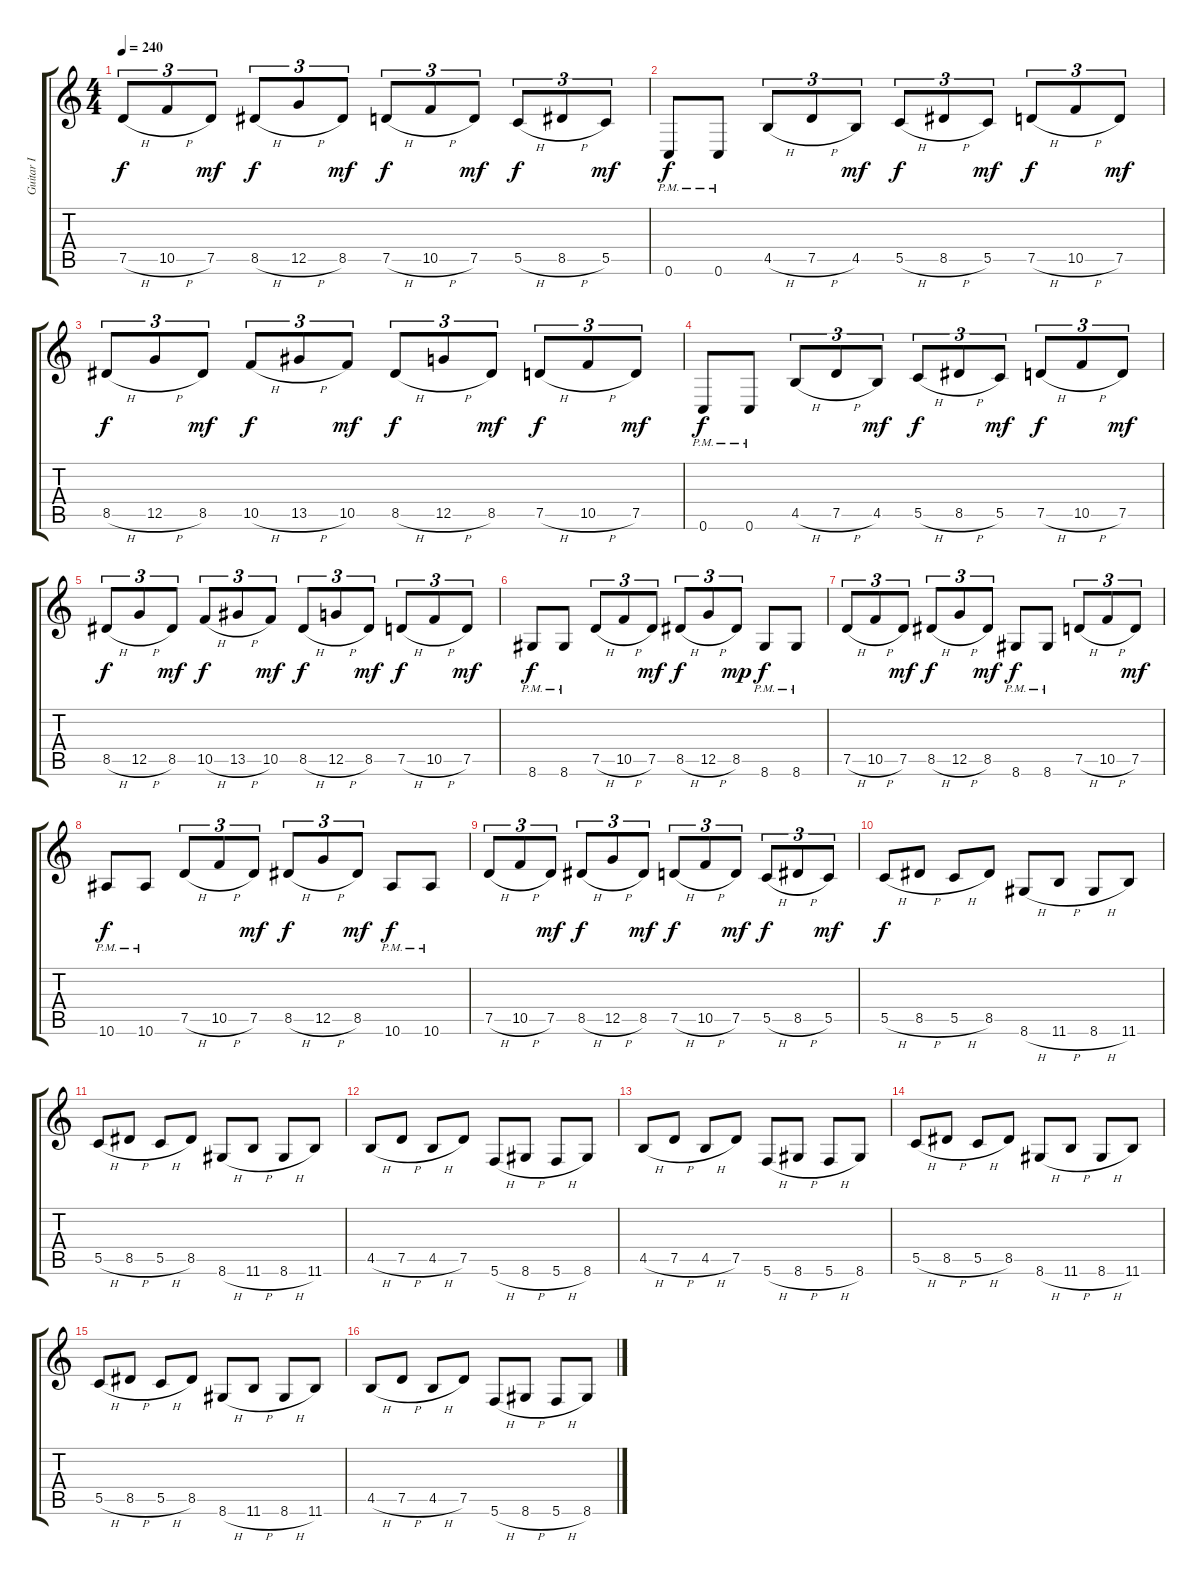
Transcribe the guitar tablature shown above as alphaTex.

\track ("Guitar I" "Guitar I") {instrument distortionguitar}
\staff {score tabs}
\tuning (D4 A3 F3 C3 G2 C2) {hide}
\ts (4 4)
\tempo 240
\clef g2
\ks c
7.5{h}.8{tu (3 2) dy f} 10.5{h}.8{tu (3 2)} 7.5.8{tu (3 2) dy mf} 8.5{h}.8{tu (3 2) dy f} 12.5{h}.8{tu (3 2)} 8.5.8{tu (3 2) dy mf} 7.5{h}.8{tu (3 2) dy f} 10.5{h}.8{tu (3 2)} 7.5.8{tu (3 2) dy mf} 5.5{h}.8{tu (3 2) dy f} 8.5{h}.8{tu (3 2)} 5.5.8{tu (3 2) dy mf} |
0.6{pm}.8{dy f} 0.6{pm}.8 4.5{h}.8{tu (3 2)} 7.5{h}.8{tu (3 2)} 4.5.8{tu (3 2) dy mf} 5.5{h}.8{tu (3 2) dy f} 8.5{h}.8{tu (3 2)} 5.5.8{tu (3 2) dy mf} 7.5{h}.8{tu (3 2) dy f} 10.5{h}.8{tu (3 2)} 7.5.8{tu (3 2) dy mf} |
8.5{h}.8{tu (3 2) dy f} 12.5{h}.8{tu (3 2)} 8.5.8{tu (3 2) dy mf} 10.5{h}.8{tu (3 2) dy f} 13.5{h}.8{tu (3 2)} 10.5.8{tu (3 2) dy mf} 8.5{h}.8{tu (3 2) dy f} 12.5{h}.8{tu (3 2)} 8.5.8{tu (3 2) dy mf} 7.5{h}.8{tu (3 2) dy f} 10.5{h}.8{tu (3 2)} 7.5.8{tu (3 2) dy mf} |
0.6{pm}.8{dy f} 0.6{pm}.8 4.5{h}.8{tu (3 2)} 7.5{h}.8{tu (3 2)} 4.5.8{tu (3 2) dy mf} 5.5{h}.8{tu (3 2) dy f} 8.5{h}.8{tu (3 2)} 5.5.8{tu (3 2) dy mf} 7.5{h}.8{tu (3 2) dy f} 10.5{h}.8{tu (3 2)} 7.5.8{tu (3 2) dy mf} |
8.5{h}.8{tu (3 2) dy f} 12.5{h}.8{tu (3 2)} 8.5.8{tu (3 2) dy mf} 10.5{h}.8{tu (3 2) dy f} 13.5{h}.8{tu (3 2)} 10.5.8{tu (3 2) dy mf} 8.5{h}.8{tu (3 2) dy f} 12.5{h}.8{tu (3 2)} 8.5.8{tu (3 2) dy mf} 7.5{h}.8{tu (3 2) dy f} 10.5{h}.8{tu (3 2)} 7.5.8{tu (3 2) dy mf} |
8.6{pm}.8{dy f} 8.6{pm}.8 7.5{h}.8{tu (3 2)} 10.5{h}.8{tu (3 2)} 7.5.8{tu (3 2) dy mf} 8.5{h}.8{tu (3 2) dy f} 12.5{h}.8{tu (3 2)} 8.5.8{tu (3 2) dy mp} 8.6{pm}.8{dy f} 8.6{pm}.8 |
7.5{h}.8{tu (3 2)} 10.5{h}.8{tu (3 2)} 7.5.8{tu (3 2) dy mf} 8.5{h}.8{tu (3 2) dy f} 12.5{h}.8{tu (3 2)} 8.5.8{tu (3 2) dy mf} 8.6{pm}.8{dy f} 8.6{pm}.8 7.5{h}.8{tu (3 2)} 10.5{h}.8{tu (3 2)} 7.5.8{tu (3 2) dy mf} |
10.6{pm}.8{dy f} 10.6{pm}.8 7.5{h}.8{tu (3 2)} 10.5{h}.8{tu (3 2)} 7.5.8{tu (3 2) dy mf} 8.5{h}.8{tu (3 2) dy f} 12.5{h}.8{tu (3 2)} 8.5.8{tu (3 2) dy mf} 10.6{pm}.8{dy f} 10.6{pm}.8 |
7.5{h}.8{tu (3 2)} 10.5{h}.8{tu (3 2)} 7.5.8{tu (3 2) dy mf} 8.5{h}.8{tu (3 2) dy f} 12.5{h}.8{tu (3 2)} 8.5.8{tu (3 2) dy mf} 7.5{h}.8{tu (3 2) dy f} 10.5{h}.8{tu (3 2)} 7.5.8{tu (3 2) dy mf} 5.5{h}.8{tu (3 2) dy f} 8.5{h}.8{tu (3 2)} 5.5.8{tu (3 2) dy mf} |
5.5{h}.8{dy f} 8.5{h}.8 5.5{h}.8 8.5.8 8.6{h}.8 11.6{h}.8 8.6{h}.8 11.6.8 |
5.5{h}.8 8.5{h}.8 5.5{h}.8 8.5.8 8.6{h}.8 11.6{h}.8 8.6{h}.8 11.6.8 |
4.5{h}.8 7.5{h}.8 4.5{h}.8 7.5.8 5.6{h}.8 8.6{h}.8 5.6{h}.8 8.6.8 |
4.5{h}.8 7.5{h}.8 4.5{h}.8 7.5.8 5.6{h}.8 8.6{h}.8 5.6{h}.8 8.6.8 |
5.5{h}.8 8.5{h}.8 5.5{h}.8 8.5.8 8.6{h}.8 11.6{h}.8 8.6{h}.8 11.6.8 |
5.5{h}.8 8.5{h}.8 5.5{h}.8 8.5.8 8.6{h}.8 11.6{h}.8 8.6{h}.8 11.6.8 |
4.5{h}.8 7.5{h}.8 4.5{h}.8 7.5.8 5.6{h}.8 8.6{h}.8 5.6{h}.8 8.6.8
